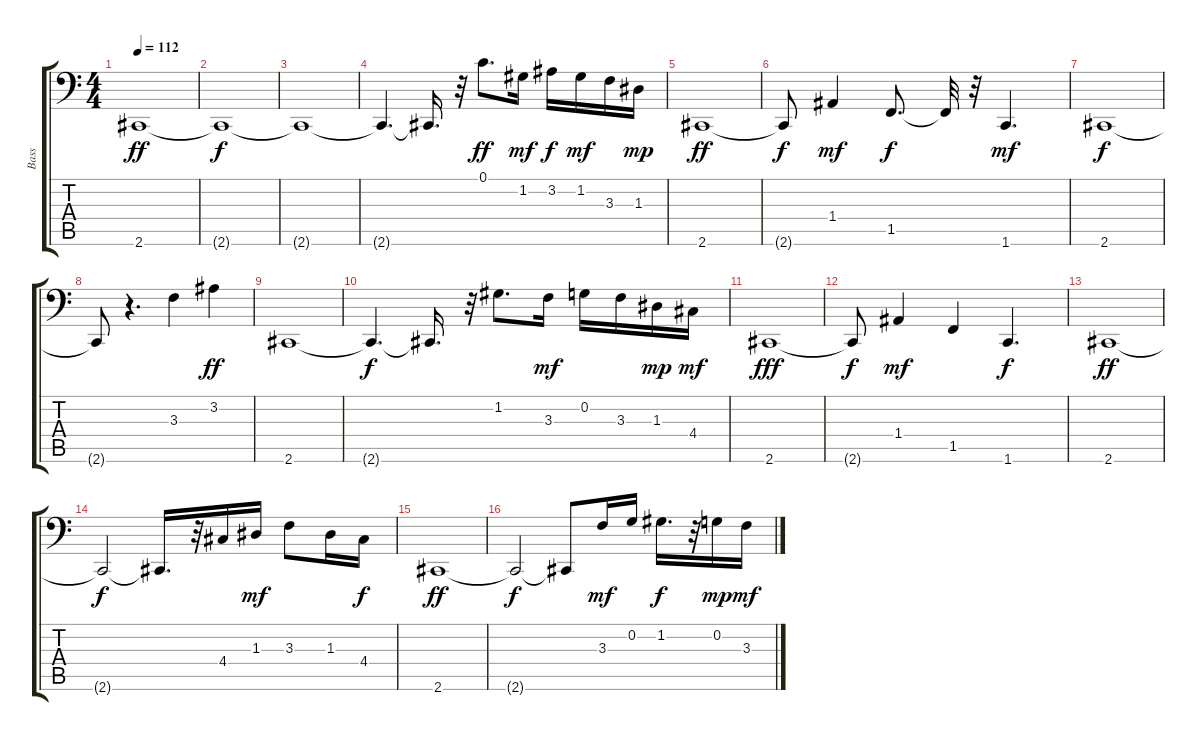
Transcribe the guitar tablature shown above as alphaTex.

\track ("Bass" "Bass") {instrument synthbass1}
\staff {score tabs}
\tuning (C3 G2 D2 A1 E1 B0) {hide}
\ts (4 4)
\tempo 112
\clef f4
\ks c
2.6.1{dy ff} |
2.6{t}.1{dy f} |
2.6{t}.1 |
2.6{t}.4{d} 2.6{t}.16{d} r.32 0.1.8{d dy ff} 1.2.16{dy mf} 3.2.16{dy f} 1.2.16{dy mf} 3.3.16 1.3.16{dy mp} |
2.6.1{dy ff} |
2.6{t}.8{dy f} 1.4.4{dy mf} 1.5.8{d dy f} 1.5{t}.32 r.32 1.6.4{d dy mf} |
2.6.1{dy f} |
2.6{t}.8 r.4{d} 3.3.4 3.2.4{dy ff} |
2.6.1 |
2.6{t}.4{d dy f} 2.6{t}.16{d} r.32 1.2.8{d} 3.3.16{dy mf} 0.2.16 3.3.16 1.3.16{dy mp} 4.4.16{dy mf} |
2.6.1{dy fff} |
2.6{t}.8{dy f} 1.4.4{dy mf} 1.5.4 1.6.4{d dy f} |
2.6.1{dy ff} |
2.6{t}.2{dy f} 2.6{t}.16{d} r.32 4.4.16 1.3.16{dy mf} 3.3.8 1.3.16 4.4.16{dy f} |
2.6.1{dy ff} |
2.6{t}.2{dy f} 2.6{t}.8 3.3.16{dy mf} 0.2.16 1.2.16{d dy f} r.32 0.2.16{dy mp} 3.3.16{dy mf}
